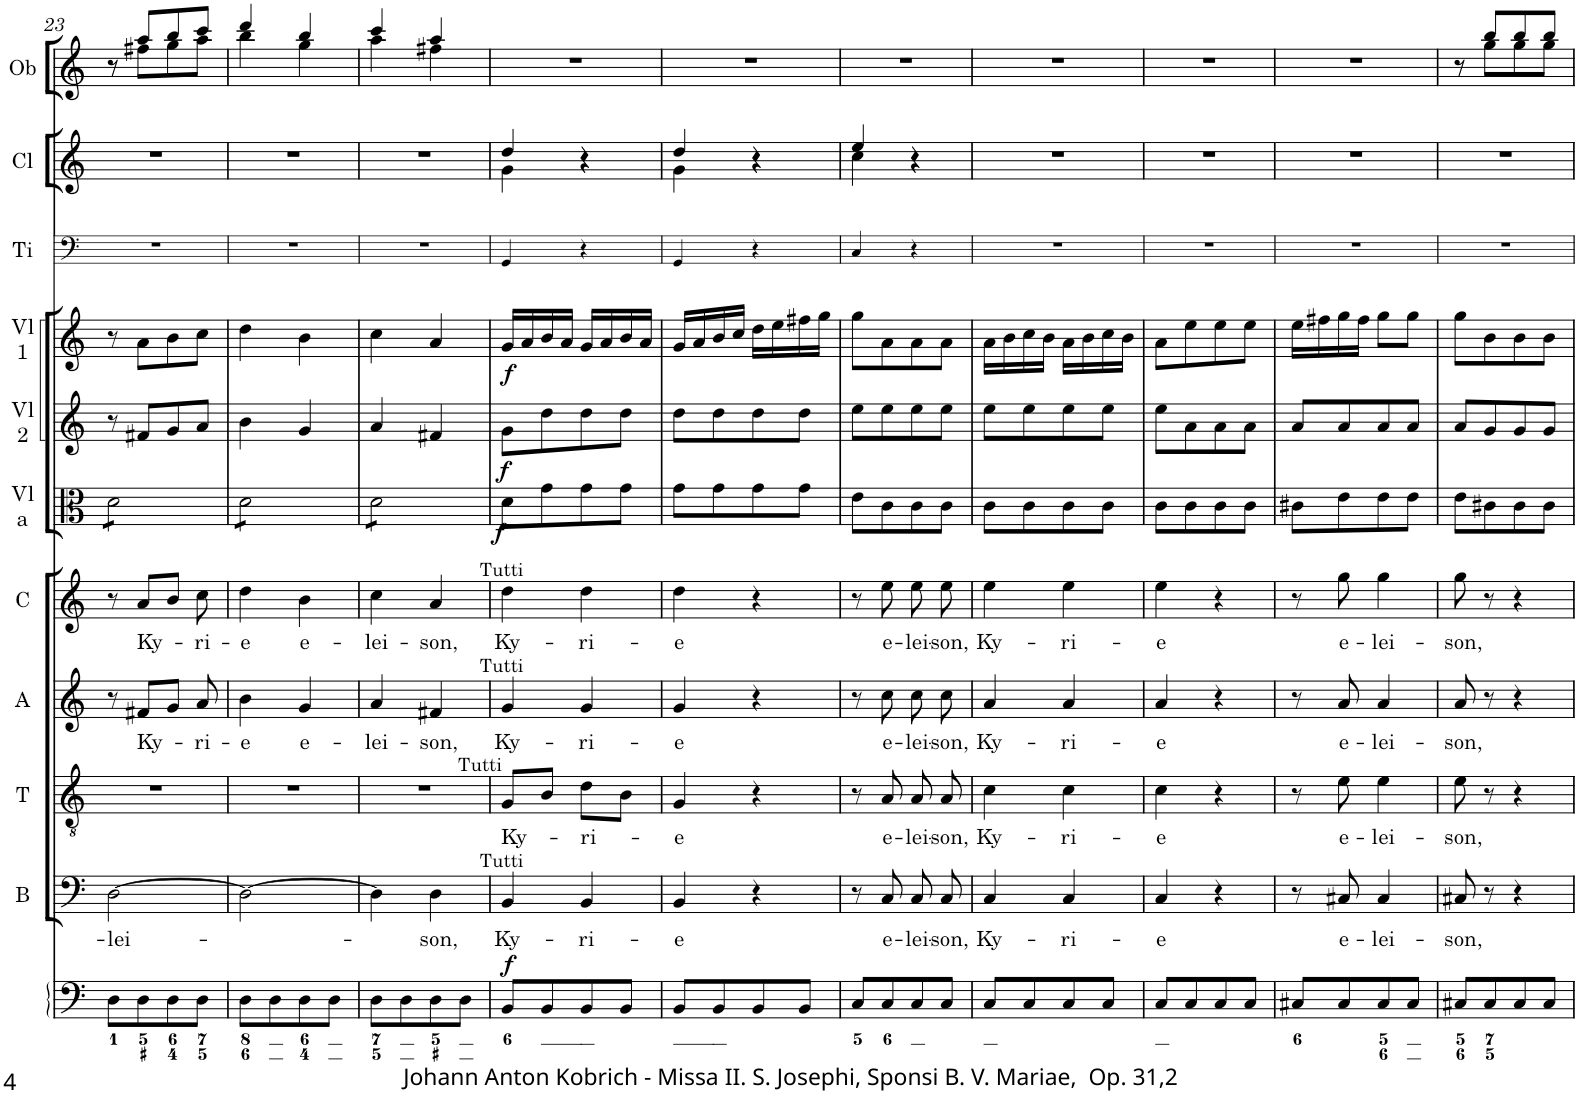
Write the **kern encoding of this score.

**kern	**dynam	**kern	**text	**kern	**text	**kern	**text	**kern	**text	**kern	**dynam	**kern	**dynam	**kern	**dynam	**kern	**kern	**kern
*part11	*part11	*part10	*part10	*part9	*part9	*part8	*part8	*part7	*part7	*part6	*part6	*part5	*part5	*part4	*part4	*part3	*part2	*part1
*staff11	*staff11	*staff10	*staff10	*staff9	*staff9	*staff8	*staff8	*staff7	*staff7	*staff6	*staff6	*staff5	*staff5	*staff4	*staff4	*staff3	*staff2	*staff1
*I"Violoncello &amp; Organo	*	*I"Basso	*	*I"Tenore	*	*I"Alto	*	*I"Canto	*	*I"Viola	*	*I"Violino 2	*	*I"Violino 1	*	*I"Timpano	*I"Corni / Clarini	*I"Oboi
*	*	*I'B	*	*I'T	*	*I'A	*	*I'C	*	*I'Vl a	*	*I'Vl 2	*	*I'Vl 1	*	*I'Ti	*I'Cl	*I'Ob
!!LO:PB:g=z
*clefF4	*	*clefF4	*	*clefGv2	*	*clefG2	*	*clefG2	*	*clefC3	*	*clefG2	*	*clefG2	*	*clefF4	*clefG2	*clefG2
*	*	*	*	*	*	*	*	*	*	*	*	*	*	*	*	*	*Trd1c2	*
*k[]	*	*k[]	*	*k[]	*	*k[]	*	*k[]	*	*k[]	*	*k[]	*	*k[]	*	*k[]	*k[]	*k[]
*M2/4	*	*M2/4	*	*M2/4	*	*M2/4	*	*M2/4	*	*M2/4	*	*M2/4	*	*M2/4	*	*M2/4	*M2/4	*M2/4
=23	=23	=23	=23	=23	=23	=23	=23	=23	=23	=23	=23	=23	=23	=23	=23	=23	=23	=23
!	!	!	!LO:LY:b	!	!	!	!	!	!	!	!	!	!	!	!	!	!	!
*	*	*	*	*	*	*	*	*	*	*	*	*	*	*	*	*	*^	*^
*	*	*	*	*	*	*	*	*	*	*tremolo	*	*	*	*	*	*	*	*	*	*
8D\L	.	[2D\	-lei-	2r	.	8r	.	8r	.	8d\L	.	8r	.	8r	.	2r	2r	2r	8r	8r
!	!	!	!	!	!	!	!LO:LY:b	!	!LO:LY:b	!	!	!	!	!	!	!	!	!	!	!
8D\	.	.	.	.	.	8f#X/L	Ky-	8a/L	Ky-	8d\	.	8f#X/L	.	8a\L	.	.	.	.	8aa/L	8ff#X\L
8D\	.	.	.	.	.	8g/J	.	8b/J	.	8d\	.	8g/	.	8b\	.	.	.	.	8bb/	8gg\
!	!	!	!	!	!	!	!LO:LY:b	!	!LO:LY:b	!	!	!	!	!	!	!	!	!	!	!
8D\J	.	.	.	.	.	8a/	-ri-	8cc\	-ri-	8d\J	.	8a/J	.	8cc\J	.	.	.	.	8ccc/J	8aa\J
=24	=24	=24	=24	=24	=24	=24	=24	=24	=24	=24	=24	=24	=24	=24	=24	=24	=24	=24	=24	=24
!	!	!	!	!	!	!	!LO:LY:b	!	!LO:LY:b	!	!	!	!	!	!	!	!	!	!	!
8D\L	.	2D\_	.	2r	.	4b\	-e	4dd\	-e	8d\L	.	4b\	.	4dd\	.	2r	2r	2r	4ddd/	4bb\
8D\	.	.	.	.	.	.	.	.	.	8d\	.	.	.	.	.	.	.	.	.	.
!	!	!	!	!	!	!	!LO:LY:b	!	!LO:LY:b	!	!	!	!	!	!	!	!	!	!	!
8D\	.	.	.	.	.	4g/	e-	4b\	e-	8d\	.	4g/	.	4b\	.	.	.	.	4bb/	4gg\
8D\J	.	.	.	.	.	.	.	.	.	8d\J	.	.	.	.	.	.	.	.	.	.
=25	=25	=25	=25	=25	=25	=25	=25	=25	=25	=25	=25	=25	=25	=25	=25	=25	=25	=25	=25	=25
!	!	!	!	!	!	!	!LO:LY:b	!	!LO:LY:b	!	!	!	!	!	!	!	!	!	!	!
8D\L	.	4D\]	.	2r	.	4a/	-lei-	4cc\	-lei-	8d\L	.	4a/	.	4cc\	.	2r	2r	2r	4ccc/	4aa\
8D\	.	.	.	.	.	.	.	.	.	8d\	.	.	.	.	.	.	.	.	.	.
!	!	!	!LO:LY:b	!	!	!	!LO:LY:b	!	!LO:LY:b	!	!	!	!	!	!	!	!	!	!	!
8D\	.	4D\	-son,	.	.	4f#X/	-son,	4a/	-son,	8d\	.	4f#X/	.	4a/	.	.	.	.	4aa/	4ff#X\
8D\J	.	.	.	.	.	.	.	.	.	8d\J	.	.	.	.	.	.	.	.	.	.
*	*	*	*	*	*	*	*	*	*	*Xtremolo	*	*	*	*	*	*	*	*	*	*
=26	=26	=26	=26	=26	=26	=26	=26	=26	=26	=26	=26	=26	=26	=26	=26	=26	=26	=26	=26	=26
!	!	!	!	!	!	!	!	!LO:TX:a:t=Tutti	!	!	!	!	!	!	!	!	!	!	!	!
!	!	!	!	!	!	!LO:TX:a:t=Tutti	!	!	!	!	!	!	!	!	!	!	!	!	!	!
!	!	!	!	!LO:TX:a:t=Tutti	!	!	!	!	!	!	!	!	!	!	!	!	!	!	!	!
!	!	!LO:TX:a:t=Tutti	!	!	!	!	!	!	!	!	!	!	!	!	!	!	!	!	!	!
!	!LO:DY:a	!	!LO:LY:b	!	!LO:LY:b	!	!LO:LY:b	!	!LO:LY:b	!	!LO:DY:b	!	!LO:DY:b	!	!LO:DY:b	!	!	!	!	!
8BB/L	f	4BB/	Ky-	8G/L	Ky-	4g/	Ky-	4dd\	Ky-	8d\L	f	8g\L	f	16g/LL	f	4GG/	4dd/	4g\	2r	2r
.	.	.	.	.	.	.	.	.	.	.	.	.	.	16a/	.	.	.	.	.	.
8BB/	.	.	.	8B/J	.	.	.	.	.	8g\	.	8dd\	.	16b/	.	.	.	.	.	.
.	.	.	.	.	.	.	.	.	.	.	.	.	.	16a/JJ	.	.	.	.	.	.
!	!	!	!LO:LY:b	!	!LO:LY:b	!	!LO:LY:b	!	!LO:LY:b	!	!	!	!	!	!	!	!	!	!	!
8BB/	.	4BB/	-ri-	8d\L	-ri-	4g/	-ri-	4dd\	-ri-	8g\	.	8dd\	.	16g/LL	.	4r	4r	4r	.	.
.	.	.	.	.	.	.	.	.	.	.	.	.	.	16a/	.	.	.	.	.	.
8BB/J	.	.	.	8B\J	.	.	.	.	.	8g\J	.	8dd\J	.	16b/	.	.	.	.	.	.
.	.	.	.	.	.	.	.	.	.	.	.	.	.	16a/JJ	.	.	.	.	.	.
=27	=27	=27	=27	=27	=27	=27	=27	=27	=27	=27	=27	=27	=27	=27	=27	=27	=27	=27	=27	=27
!	!	!	!LO:LY:b	!	!LO:LY:b	!	!LO:LY:b	!	!LO:LY:b	!	!	!	!	!	!	!	!	!	!	!
8BB/L	.	4BB/	-e	4G/	-e	4g/	-e	4dd\	-e	8g\L	.	8dd\L	.	16g/LL	.	4GG/	4dd/	4g\	2r	2r
.	.	.	.	.	.	.	.	.	.	.	.	.	.	16a/	.	.	.	.	.	.
8BB/	.	.	.	.	.	.	.	.	.	8g\	.	8dd\	.	16b/	.	.	.	.	.	.
.	.	.	.	.	.	.	.	.	.	.	.	.	.	16cc/JJ	.	.	.	.	.	.
8BB/	.	4r	.	4r	.	4r	.	4r	.	8g\	.	8dd\	.	16dd\LL	.	4r	4r	4r	.	.
.	.	.	.	.	.	.	.	.	.	.	.	.	.	16ee\	.	.	.	.	.	.
8BB/J	.	.	.	.	.	.	.	.	.	8g\J	.	8dd\J	.	16ff#X\	.	.	.	.	.	.
.	.	.	.	.	.	.	.	.	.	.	.	.	.	16gg\JJ	.	.	.	.	.	.
=28	=28	=28	=28	=28	=28	=28	=28	=28	=28	=28	=28	=28	=28	=28	=28	=28	=28	=28	=28	=28
8C/L	.	8r	.	8r	.	8r	.	8r	.	8e\L	.	8ee\L	.	8gg\L	.	4C/	4ee/	4cc\	2r	2r
!	!	!	!LO:LY:b	!	!LO:LY:b	!	!LO:LY:b	!	!LO:LY:b	!	!	!	!	!	!	!	!	!	!	!
8C/	.	8C/	e-	8A/	e-	8cc\	e-	8ee\	e-	8c\	.	8ee\	.	8a\	.	.	.	.	.	.
!	!	!	!LO:LY:b	!	!LO:LY:b	!	!LO:LY:b	!	!LO:LY:b	!	!	!	!	!	!	!	!	!	!	!
8C/	.	8C/L	-lei-	8A/	-lei-	8cc\	-lei-	8ee\	-lei-	8c\	.	8ee\	.	8a\	.	4r	4r	4r	.	.
!	!	!	!LO:LY:b	!	!LO:LY:b	!	!LO:LY:b	!	!LO:LY:b	!	!	!	!	!	!	!	!	!	!	!
8C/J	.	8C/J	-son,	8A/	-son,	8cc\	-son,	8ee\	-son,	8c\J	.	8ee\J	.	8a\J	.	.	.	.	.	.
=29	=29	=29	=29	=29	=29	=29	=29	=29	=29	=29	=29	=29	=29	=29	=29	=29	=29	=29	=29	=29
!	!	!	!LO:LY:b	!	!LO:LY:b	!	!LO:LY:b	!	!LO:LY:b	!	!	!	!	!	!	!	!	!	!	!
8C/L	.	4C/	Ky-	4c\	Ky-	4a/	Ky-	4ee\	Ky-	8c\L	.	8ee\L	.	16a\LL	.	2r	2r	2r	2r	2r
.	.	.	.	.	.	.	.	.	.	.	.	.	.	16b\	.	.	.	.	.	.
8C/	.	.	.	.	.	.	.	.	.	8c\	.	8ee\	.	16cc\	.	.	.	.	.	.
.	.	.	.	.	.	.	.	.	.	.	.	.	.	16b\JJ	.	.	.	.	.	.
!	!	!	!LO:LY:b	!	!LO:LY:b	!	!LO:LY:b	!	!LO:LY:b	!	!	!	!	!	!	!	!	!	!	!
8C/	.	4C/	-ri-	4c\	-ri-	4a/	-ri-	4ee\	-ri-	8c\	.	8ee\	.	16a\LL	.	.	.	.	.	.
.	.	.	.	.	.	.	.	.	.	.	.	.	.	16b\	.	.	.	.	.	.
8C/J	.	.	.	.	.	.	.	.	.	8c\J	.	8ee\J	.	16cc\	.	.	.	.	.	.
.	.	.	.	.	.	.	.	.	.	.	.	.	.	16b\JJ	.	.	.	.	.	.
=30	=30	=30	=30	=30	=30	=30	=30	=30	=30	=30	=30	=30	=30	=30	=30	=30	=30	=30	=30	=30
!	!	!	!LO:LY:b	!	!LO:LY:b	!	!LO:LY:b	!	!LO:LY:b	!	!	!	!	!	!	!	!	!	!	!
8C/L	.	4C/	-e	4c\	-e	4a/	-e	4ee\	-e	8c\L	.	8ee\L	.	8a\L	.	2r	2r	2r	2r	2r
8C/	.	.	.	.	.	.	.	.	.	8c\	.	8a\	.	8ee\	.	.	.	.	.	.
8C/	.	4r	.	4r	.	4r	.	4r	.	8c\	.	8a\	.	8ee\	.	.	.	.	.	.
8C/J	.	.	.	.	.	.	.	.	.	8c\J	.	8a\J	.	8ee\J	.	.	.	.	.	.
=31	=31	=31	=31	=31	=31	=31	=31	=31	=31	=31	=31	=31	=31	=31	=31	=31	=31	=31	=31	=31
8C#X/L	.	8r	.	8r	.	8r	.	8r	.	8c#X\L	.	8a/L	.	16ee\LL	.	2r	2r	2r	2r	2r
.	.	.	.	.	.	.	.	.	.	.	.	.	.	16ff#X\	.	.	.	.	.	.
!	!	!	!LO:LY:b	!	!LO:LY:b	!	!LO:LY:b	!	!LO:LY:b	!	!	!	!	!	!	!	!	!	!	!
8C#/	.	8C#X/	e-	8e\	e-	8a/	e-	8gg\	e-	8e\	.	8a/	.	16gg\	.	.	.	.	.	.
.	.	.	.	.	.	.	.	.	.	.	.	.	.	16ff#\JJ	.	.	.	.	.	.
!	!	!	!LO:LY:b	!	!LO:LY:b	!	!LO:LY:b	!	!LO:LY:b	!	!	!	!	!	!	!	!	!	!	!
8C#/	.	4C#/	-lei-	4e\	-lei-	4a/	-lei-	4gg\	-lei-	8e\	.	8a/	.	8gg\L	.	.	.	.	.	.
8C#/J	.	.	.	.	.	.	.	.	.	8e\J	.	8a/J	.	8gg\J	.	.	.	.	.	.
=32	=32	=32	=32	=32	=32	=32	=32	=32	=32	=32	=32	=32	=32	=32	=32	=32	=32	=32	=32	=32
!	!	!	!LO:LY:b	!	!LO:LY:b	!	!LO:LY:b	!	!LO:LY:b	!	!	!	!	!	!	!	!	!	!	!
8C#X/L	.	8C#X/	-son,	8e\	-son,	8a/	-son,	8gg\	-son,	8e\L	.	8a/L	.	8gg\L	.	2r	2r	2r	8r	8r
8C#/	.	8r	.	8r	.	8r	.	8r	.	8c#X\	.	8g/	.	8b\	.	.	.	.	8bb/L	8gg\L
8C#/	.	4r	.	4r	.	4r	.	4r	.	8c#\	.	8g/	.	8b\	.	.	.	.	8bb/	8gg\
8C#/J	.	.	.	.	.	.	.	.	.	8c#\J	.	8g/J	.	8b\J	.	.	.	.	8bb/J	8gg\J
*	*	*	*	*	*	*	*	*	*	*	*	*	*	*	*	*	*v	*v	*	*
*	*	*	*	*	*	*	*	*	*	*	*	*	*	*	*	*	*	*v	*v
=	=	=	=	=	=	=	=	=	=	=	=	=	=	=	=	=	=	=
*-	*-	*-	*-	*-	*-	*-	*-	*-	*-	*-	*-	*-	*-	*-	*-	*-	*-	*-
